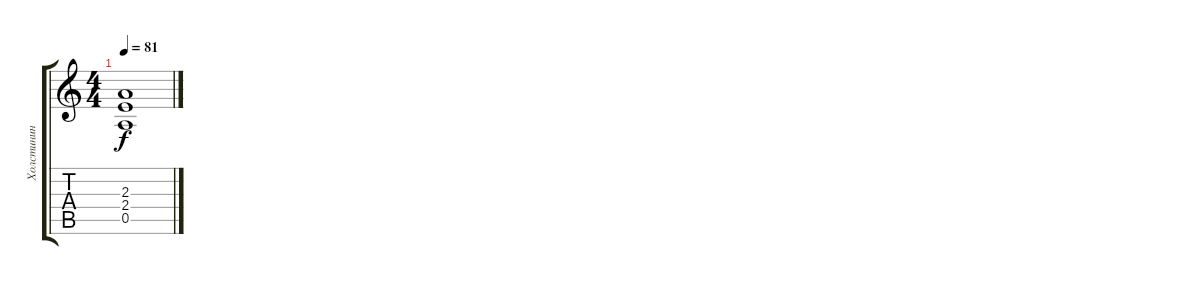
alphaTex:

\track ("Холстинин" "Холстинин") {instrument distortionguitar}
\staff {score tabs}
\tuning (E4 B3 G3 D3 A2 E2) {hide}
\ts (4 4)
\tempo 81
\clef g2
\ks c
(2.3 2.4 0.5).1{dy f}
